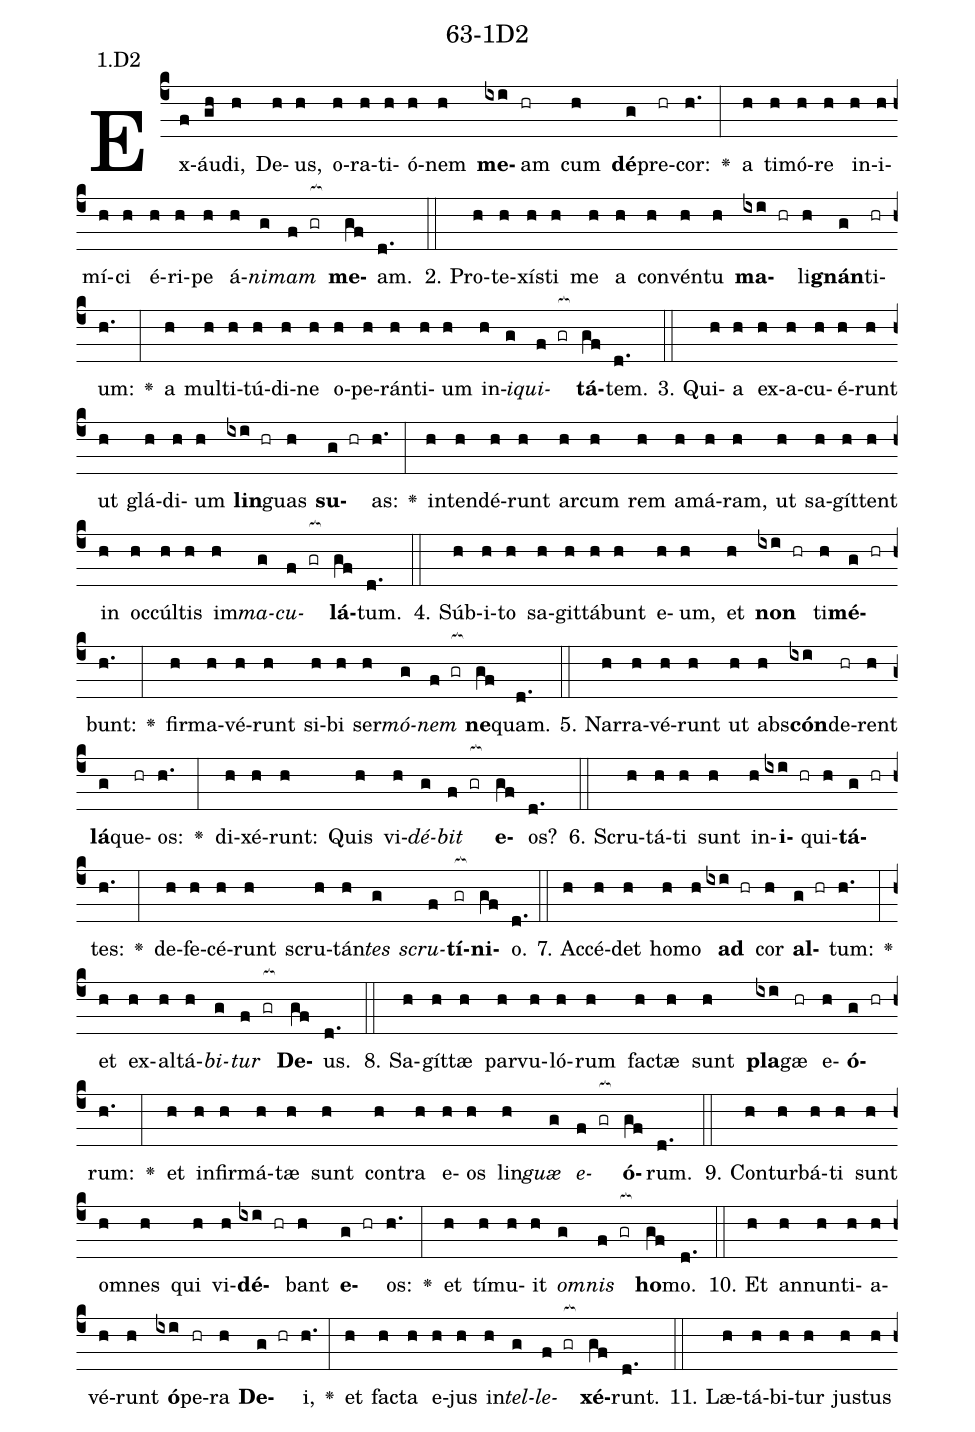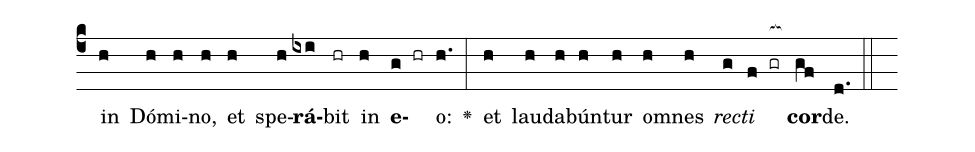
name: 63-1D2;
annotation: 1.D2;
%%
(c4)Ex(f)áu(gh)di,(h) De(h)us,(h) o(h)ra(h)ti(h)ó(h)nem(h) <b>me</b>(ixi)am(hr) cum(h) <b>dé</b>(g)pre(hr)cor:(h.) <v>\greheightstar</v>(:) a(h) ti(h)mó(h)re(h) in(h)i(h)mí(h)ci(h) é(h)ri(h)pe(h) á(h)<i>ni</i>(g)<i>mam</i>(f gr[ocb:1{]) <b>me</b>(gf[ocb:0}])am.(d.) (::)
2. Pro(h)te(h)xís(h)ti(h) me(h) a(h) con(h)vén(h)tu(h) <b>ma</b>(ixi hr)li(h)<b>gnán</b>(g)ti(hr)um:(h.) <v>\greheightstar</v>(:) a(h) mul(h)ti(h)tú(h)di(h)ne(h) o(h)pe(h)rán(h)ti(h)um(h) in(h)<i>i</i>(g)<i>qui</i>(f gr[ocb:1{])<b>tá</b>(gf[ocb:0}])tem.(d.) (::)
3. Qui(h)a(h) ex(h)a(h)cu(h)é(h)runt(h) ut(h) glá(h)di(h)um(h) <b>lin</b>(ixi hr)guas(h) <b>su</b>(g hr)as:(h.) <v>\greheightstar</v>(:) in(h)ten(h)dé(h)runt(h) ar(h)cum(h) rem(h) a(h)má(h)ram,(h) ut(h) sa(h)gít(h)tent(h) in(h) oc(h)cúl(h)tis(h) im(h)<i>ma</i>(g)<i>cu</i>(f gr[ocb:1{])<b>lá</b>(gf[ocb:0}])tum.(d.) (::)
4. Súb(h)i(h)to(h) sa(h)git(h)tá(h)bunt(h) e(h)um,(h) et(h) <b>non</b>(ixi hr) ti(h)<b>mé</b>(g hr)bunt:(h.) <v>\greheightstar</v>(:) fir(h)ma(h)vé(h)runt(h) si(h)bi(h) ser(h)<i>mó</i>(g)<i>nem</i>(f gr[ocb:1{]) <b>ne</b>(gf[ocb:0}])quam.(d.) (::)
5. Nar(h)ra(h)vé(h)runt(h) ut(h) abs(h)<b>cón</b>(ixi)de(hr)rent(h) <b>lá</b>(g)que(hr)os:(h.) <v>\greheightstar</v>(:) di(h)xé(h)runt:(h) Quis(h) vi(h)<i>dé</i>(g)<i>bit</i>(f gr[ocb:1{]) <b>e</b>(gf[ocb:0}])os?(d.) (::)
6. Scru(h)tá(h)ti(h) sunt(h) in(h)<b>i</b>(ixi hr)qui(h)<b>tá</b>(g hr)tes:(h.) <v>\greheightstar</v>(:) de(h)fe(h)cé(h)runt(h) scru(h)tán(h)<i>tes</i>(g) <i>scru</i>(f)<b>tí</b>(gr[ocb:1{])<b>ni</b>(gf[ocb:0}])o.(d.) (::)
7. Ac(h)cé(h)det(h) ho(h)mo(h) <b>ad</b>(ixi hr) cor(h) <b>al</b>(g hr)tum:(h.) <v>\greheightstar</v>(:) et(h) ex(h)al(h)tá(h)<i>bi</i>(g)<i>tur</i>(f gr[ocb:1{]) <b>De</b>(gf[ocb:0}])us.(d.) (::)
8. Sa(h)gít(h)tæ(h) par(h)vu(h)ló(h)rum(h) fac(h)tæ(h) sunt(h) <b>pla</b>(ixi)gæ(hr) e(h)<b>ó</b>(g hr)rum:(h.) <v>\greheightstar</v>(:) et(h) in(h)fir(h)má(h)tæ(h) sunt(h) con(h)tra(h) e(h)os(h) lin(h)<i>guæ</i>(g) <i>e</i>(f gr[ocb:1{])<b>ó</b>(gf[ocb:0}])rum.(d.) (::)
9. Con(h)tur(h)bá(h)ti(h) sunt(h) om(h)nes(h) qui(h) vi(h)<b>dé</b>(ixi hr)bant(h) <b>e</b>(g hr)os:(h.) <v>\greheightstar</v>(:) et(h) tí(h)mu(h)it(h) <i>om</i>(g)<i>nis</i>(f gr[ocb:1{]) <b>ho</b>(gf[ocb:0}])mo.(d.) (::)
10. Et(h) an(h)nun(h)ti(h)a(h)vé(h)runt(h) <b>ó</b>(ixi)pe(hr)ra(h) <b>De</b>(g hr)i,(h.) <v>\greheightstar</v>(:) et(h) fac(h)ta(h) e(h)jus(h) in(h)<i>tel</i>(g)<i>le</i>(f gr[ocb:1{])<b>xé</b>(gf[ocb:0}])runt.(d.) (::)
11. Læ(h)tá(h)bi(h)tur(h) jus(h)tus(h) in(h) Dó(h)mi(h)no,(h) et(h) spe(h)<b>rá</b>(ixi)bit(hr) in(h) <b>e</b>(g hr)o:(h.) <v>\greheightstar</v>(:) et(h) lau(h)da(h)bún(h)tur(h) om(h)nes(h) <i>rec</i>(g)<i>ti</i>(f gr[ocb:1{]) <b>cor</b>(gf[ocb:0}])de.(d.) (::)
